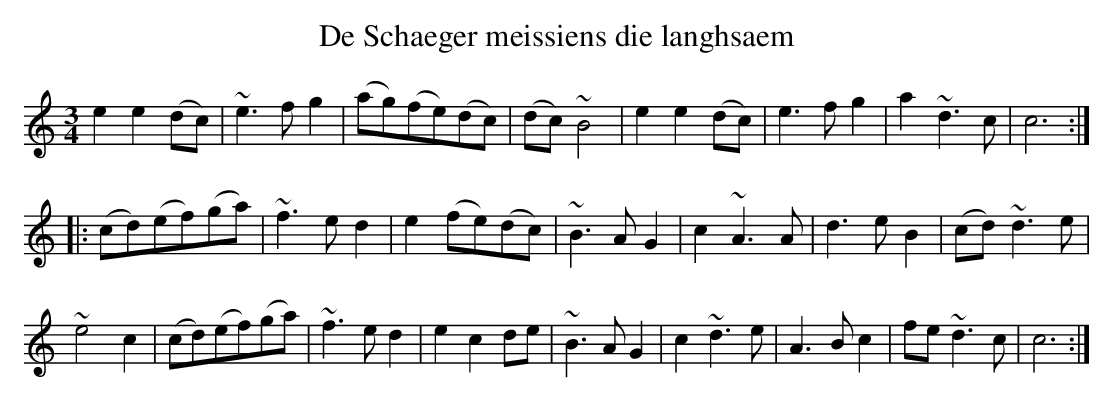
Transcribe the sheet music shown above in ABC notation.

X:1
T:De Schaeger meissiens die langhsaem
M:3/4
K:Cmaj
e2e2(dc)|~e3fg2|(ag)(fe)(dc)|(dc)~B4|e2e2(dc)|e3fg2|a2~d3c|c6:|
|:(cd)(ef)(ga)|~f3ed2|e2(fe)(dc)|~B3AG2|c2~A3A|d3eB2|(cd)~d3e|
~e4c2|(cd)(ef)(ga)|~f3ed2|e2c2de|~B3AG2|c2~d3e|A3Bc2|fe~d3c|c6:|
